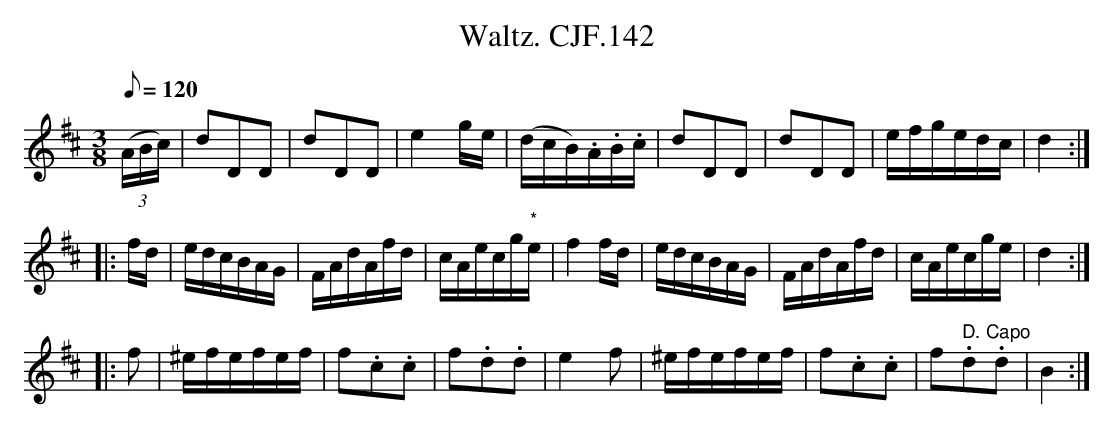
X:1
T:Waltz. CJF.142
M:3/8
L:1/16
Q:1/8=120
K:D
((3ABc)|d2D2D2|d2D2D2|e4ge|(dcB).A.B.c|\
d2D2D2|d2D2D2|efgedc|d4:|
|:fd|edcBAG|FAdAfd|cAecg"*"e|f4fd|\
edcBAG|FAdAfd|cAecge|d4:|
|:f2|^efefef|f2.c2.c2|f2.d2.d2|e4f2|\
^efefef|f2.c2.c2|f2" D. Capo".d2.d2|B4:|
